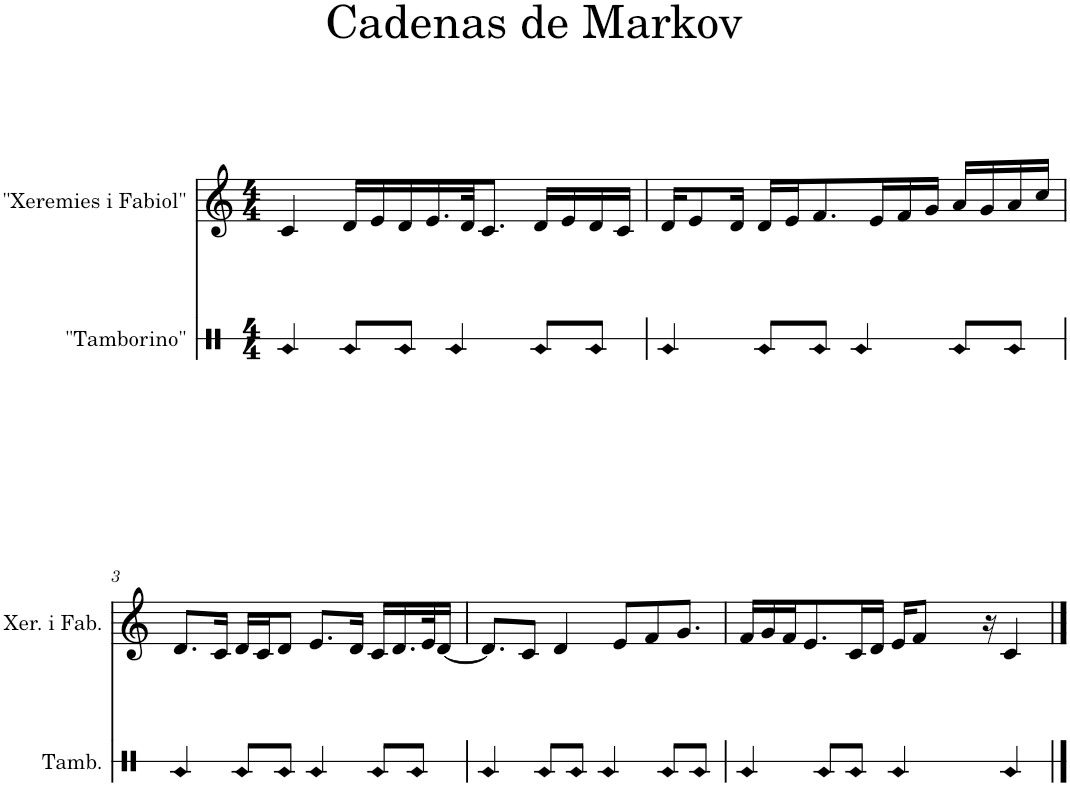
**kern	**kern
*part2	*part1
*staff2	*staff1
*I"&quot;Tamborino&quot;	*I"&quot;Xeremies i Fabiol&quot;
*I'Tamb.	*I'Xer. i Fab.
*stria1	*
*clefX	*clefG2
*k[]	*k[]
*M4/4	*M4/4
=1	=1
!LO:N:head=diamond	!
4Rc/	4c/
!LO:N:head=diamond	!
8Rc/L	16d/LL
.	16e/
!LO:N:head=diamond	!
8Rc/J	16d/
.	16.e/
!LO:N:head=diamond	!
4Rc/	.
.	32d/JK
.	8.c/J
!LO:N:head=diamond	!
8Rc/L	16d/LL
.	16e/
!LO:N:head=diamond	!
8Rc/J	16d/
.	16c/JJ
=2	=2
!LO:N:head=diamond	!
4Rc/	16d/KL
.	8e/
.	16d/Jk
!LO:N:head=diamond	!
8Rc/L	16d/LL
.	16e/J
!LO:N:head=diamond	!
8Rc/J	8.f/
!LO:N:head=diamond	!
4Rc/	.
.	16e/L
.	16f/
.	16g/JJ
!LO:N:head=diamond	!
8Rc/L	16a/LL
.	16g/
!LO:N:head=diamond	!
8Rc/J	16a/
.	16cc/JJ
!!LO:LB:g=z
=3	=3
!LO:N:head=diamond	!
4Rc/	8.d/L
.	16c/Jk
!LO:N:head=diamond	!
8Rc/L	16d/LL
.	16c/J
!LO:N:head=diamond	!
8Rc/J	8d/J
!LO:N:head=diamond	!
4Rc/	8.e/L
.	16d/Jk
!LO:N:head=diamond	!
8Rc/L	16c/LL
.	16.d/
!LO:N:head=diamond	!
8Rc/J	.
.	32e/K
.	[16d/JJ
=4	=4
!LO:N:head=diamond	!
4Rc/	8.d/L]
.	8c/J
!LO:N:head=diamond	!
8Rc/L	.
.	4d/
!LO:N:head=diamond	!
8Rc/J	.
!LO:N:head=diamond	!
4Rc/	.
.	8e/L
.	8f/
!LO:N:head=diamond	!
8Rc/L	.
.	8.g/J
!LO:N:head=diamond	!
8Rc/J	.
=5	=5
!LO:N:head=diamond	!
4Rc/	16f/LL
.	16g/
.	16f/J
.	8.e/
!LO:N:head=diamond	!
8Rc/L	.
!LO:N:head=diamond	!
8Rc/J	16c/L
.	16d/JJ
!LO:N:head=diamond	!
4Rc/	16e/KL
.	8f/J
.	16r
!LO:N:head=diamond	!
4Rc/	4c/
==	==
*-	*-
